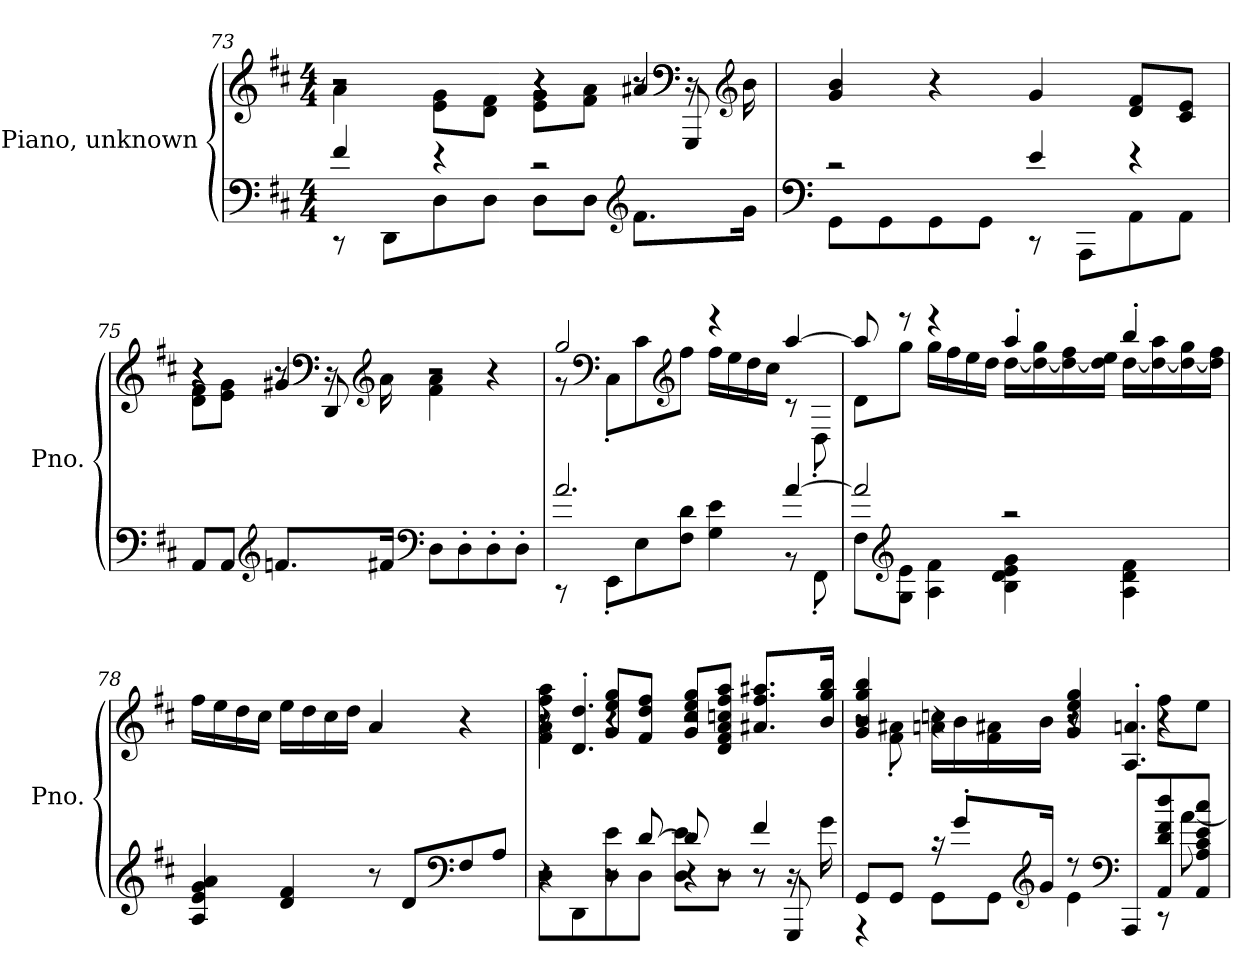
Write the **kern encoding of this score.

**kern	**kern
*part1	*part1
*staff2	*staff1
*I"Piano, unknown	*
*I'Pno.	*
!!LO:LB:g=z
*clefF4	*clefG2
*k[f#c#]	*k[f#c#]
*M4/4	*M4/4
=73	=73
*^	*^
*	*	*	*^
4f#/	8r	2r	4a\	2r
.	8DD\L	.	.	.
4r	8D\	.	8e\ 8g\L	.
.	8D\J	.	8d\ 8f#\J	.
2r	8D\L	4r	8e\ 8g\L	4r
.	8D\J	.	8f#\ 8a\J	.
*clefG2	*	*	*	*
.	8.f#\L	4a#X/	8r	8r
*	*	*clefF4	*	*
.	.	.	16r	8GGG/
*	*	*clefG2	*	*
.	16g\Jk	.	16b\	.
*	*	*v	*v	*v
=74	=74	=74
*clefF4	*	*
2r	8GG\L	4g/ 4b/
.	8GG\	.
.	8GG\	4r
.	8GG\J	.
4e/	8r	4g/
.	8AAA\L	.
4r	8AA\	8d/ 8f#/L
.	8AA\J	8c#/ 8e/J
*v	*v	*
=75	=75
*	*^
*	*	*^
8AA/L	4r	8d\ 8f#\L	4r
8AA/J	.	8e\ 8g\J	.
*clefG2	*	*	*
8.fn/L	4g#X/	8r	8r
*	*clefF4	*	*
.	.	16r	8DD/
*	*clefG2	*	*
16f#X/Jk	.	16a\	.
*clefF4	*	*	*
8D\L	2r	4f#\ 4a\	2r
8D'\	.	.	.
8D'\	.	4r	.
8D'\J	.	.	.
*	*	*v	*v
!!LO:LB:g=z
=76	=76	=76
*^	*	*
2.a/	8r	2gg/	8r
*	*	*clefF4	*
.	8EE'\L	.	8C#'\L
.	8E\	.	8c#\
*	*	*clefG2	*
.	8F#\ 8d\J	.	8ff#\J
.	4G\ 4e\	4r	16ff#\LL
.	.	.	16ee\
.	.	.	16dd\
.	.	.	16cc#\JJ
[4a/	8r	[4aa/	8r
.	8FF#'\	.	8D'\
=77	=77	=77	=77
2a/]	8F#\L	8aa/]	8d\L
*clefG2	*	*	*
.	8G\ 8e\J	8r	8gg\J
.	4A\ 4f#\	4r	16gg\LL
.	.	.	16ff#\
.	.	.	16ee\
.	.	.	16dd\JJ
2r	4B\ 4d\ 4e\ 4g\	4aa'/	[16dd\LL
.	.	.	16dd\_ 16gg\
.	.	.	16dd\_ 16ff#\
.	.	.	16dd\] 16ee\JJ
.	4A\ 4d\ 4f#\	4bb'/	[16dd\LL
.	.	.	16dd\_ 16aa\
.	.	.	16dd\_ 16gg\
.	.	.	16dd\] 16ff#\JJ
*v	*v	*	*
*	*v	*v
!!LO:LB:g=z
=78	=78
4A/ 4e/ 4g/ 4a/	16ff#\LL
.	16ee\
.	16dd\
.	16cc#\JJ
4d/ 4f#/	16ee\LL
.	16dd\
.	16cc#\
.	16dd\JJ
8r	4a/
8d/L	.
*clefF4	*
8F#/	4r
8A/J	.
=79	=79
*^	*^
*	*^	*	*^
4r	8D\L	2r	4r	4f#\ 4a\ 4ff#\ 4aa\	8r
.	8DD\	.	.	.	4.d/' 4.dd/'
8r	8D\ 8e\	.	8g/ 8ee/ 8gg/L	4r	.
[8d/	8D\J	.	8f#/ 8dd/ 8ff#/J	.	.
8d/]	8D\ 8e\L	4r	8g/ 8cc#/ 8ee/ 8gg/L	2r	2r
8r	8D\J	.	8d/ 8f#/ 8a/ 8ccn/ 8ff#/ 8aa/J	.	.
4f#/	8r	8r	8.a#X/ 8.ff#/ 8.aa#X/L	.	.
.	16r	8GGG/	.	.	.
.	16g\	.	16b/ 16gg/ 16bb/Jk	.	.
*	*v	*v	*	*	*
!!LO:LB:g=z	!!	!!
=80	=80	=80	=80	=80
8GG/L	4r	4g/ 4b/ 4gg/ 4bb/	8r	2r
8GG/J	.	.	8f#\' 8a#X\'	.
16r	8GG\L	4r	16an\ 16ccn\LL	.
8g'/L	.	.	16b\	.
.	8GG\J	.	16f#\ 16a#X\	.
*clefG2	*	*	*	*
16g/Jk	.	.	16b\JJ	.
8r	4e\	4g/ 4ee/ 4gg/	4r	8r
*clefF4	*	*	*	*
8AAA/L	.	.	.	4.A/' 4.an/'
8AA/ 8d/ 8f#/ 8dd/	8r	4r	8ff#\L	.
8AA/ 8A/ 8c#/ 8e/ 8cc#/J	[8a\	.	8ee\J	.
*v	*v	*	*	*
*	*v	*v	*v
=	=
*-	*-
